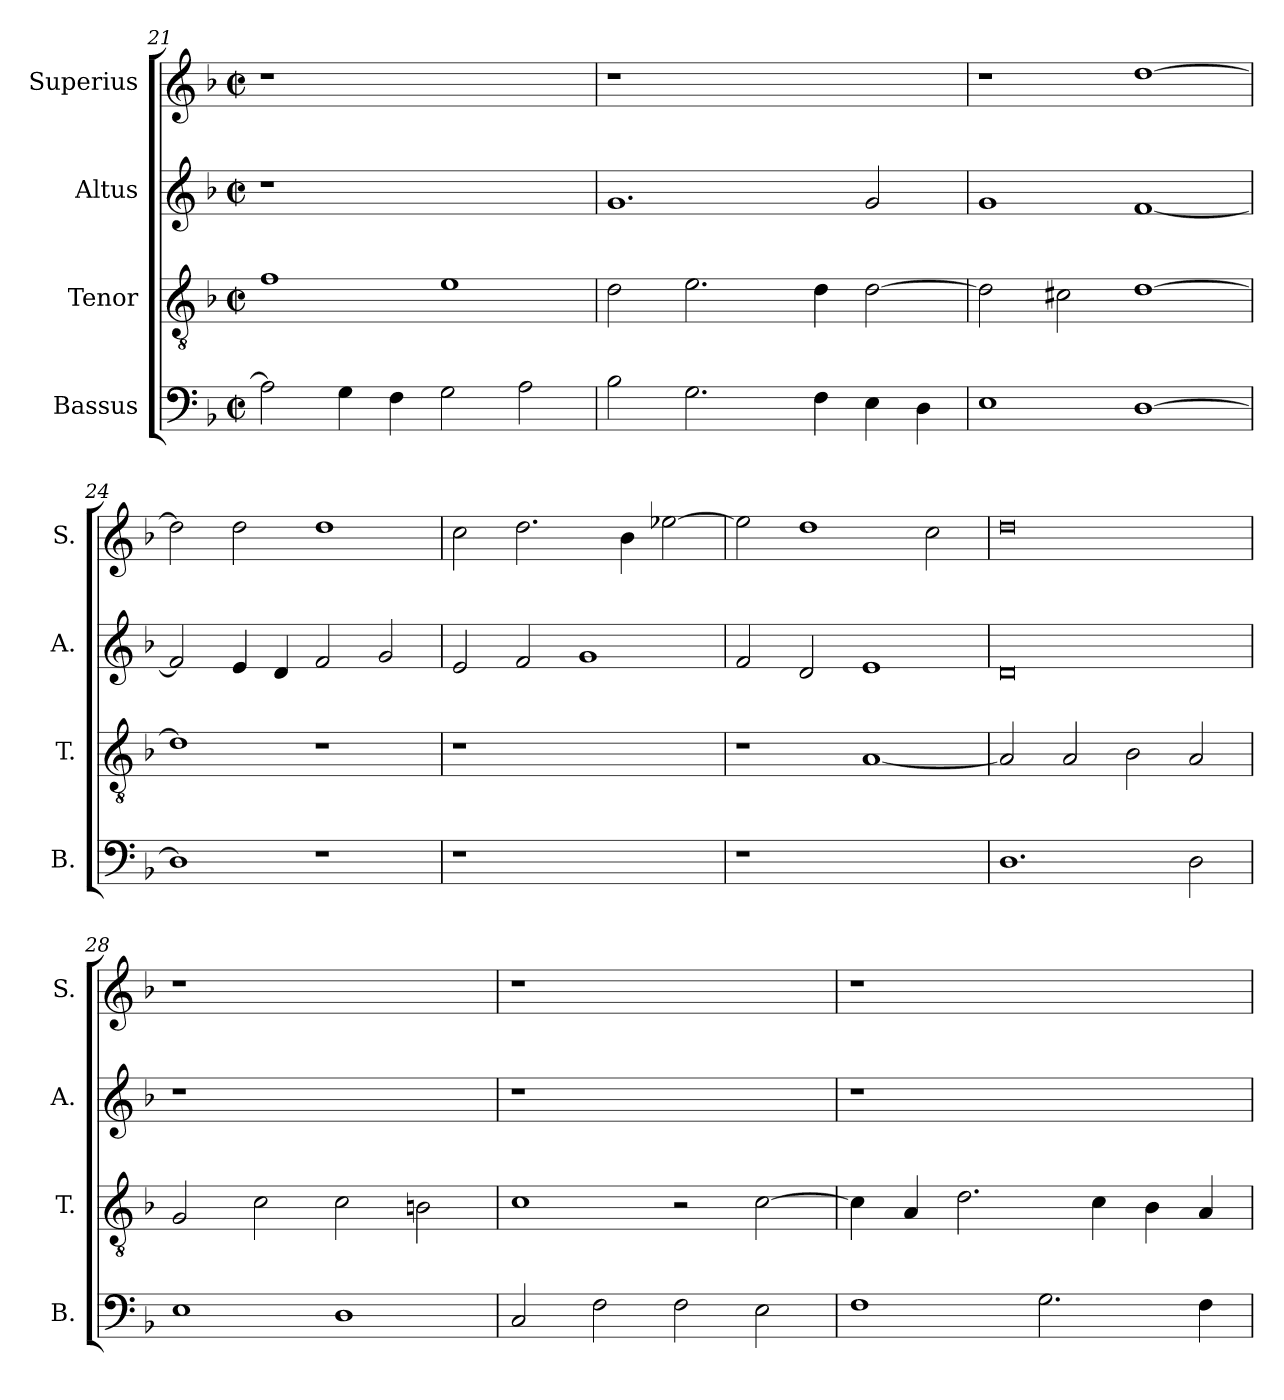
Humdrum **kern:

**kern	**kern	**kern	**kern
*part4	*part3	*part2	*part1
*staff4	*staff3	*staff2	*staff1
*I"Bassus	*I"Tenor	*I"Altus	*I"Superius
*I'B.	*I'T.	*I'A.	*I'S.
*clefF4	*clefGv2	*clefG2	*clefG2
*	*ITrd7c12	*	*
*k[b-]	*k[b-]	*k[b-]	*k[b-]
*F:	*F:	*F:	*F:
*M2/2	*M2/2	*M2/2	*M2/2
*met(c|)	*met(c|)	*met(c|)	*met(c|)
=21	=21	=21	=21
!	!	!LO:N:vis=1	!LO:N:vis=1
2Ai\]	1Fi	1r	1r
4Gi\	.	.	.
4Fi\	.	.	.
2Gi\	1Ei	1ryy	1ryy
2Ai\	.	.	.
=22	=22	=22	=22
!	!	!	!LO:N:vis=1
2B-i\	2Di\	1.gi	1r
2.Gi\	2.Ei\	.	.
.	.	.	1ryy
4Fi\	4Di\	.	.
4Ei\	[>2Di\	2gi/	.
4Di\	.	.	.
=23	=23	=23	=23
1Ei	2Di\]	1gi	1r
.	2C#Xi\	.	.
[>1Di	[>1Di	[<1fi	[>1ddi
=24	=24	=24	=24
1Di]	1Di]	2fi/]	2ddi\]
.	.	4ei/	2ddi\
.	.	4di/	.
1r	1r	2fi/	1ddi
.	.	2gi/	.
!!LO:LB:g=z
=25	=25	=25	=25
!LO:N:vis=1	!LO:N:vis=1	!	!
1r	1r	2ei/	2cci\
.	.	2fi/	2.ddi\
1ryy	1ryy	1gi	.
.	.	.	4b-i\
.	.	.	[>2ee-Xi\
=26	=26	=26	=26
!LO:N:vis=1	!	!	!
1r	1r	2fi/	2ee-i\]
.	.	2di/	1ddi
1ryy	[<1AAi	1ei	.
.	.	.	2cci\
=27	=27	=27	=27
1.Di	2AAi/]	0di	0ddi
.	2AAi/	.	.
.	2BB-i\	.	.
2Di\	2AAi/	.	.
=28	=28	=28	=28
!	!	!LO:N:vis=1	!LO:N:vis=1
1Ei	2GGi/	1r	1r
.	2Ci\	.	.
1Di	2Ci\	1ryy	1ryy
.	2BBni\	.	.
=29	=29	=29	=29
!	!	!LO:N:vis=1	!LO:N:vis=1
2Ci/	1Ci	1r	1r
2Fi\	.	.	.
2Fi\	2r	1ryy	1ryy
2Ei\	[>2Ci\	.	.
!!LO:LB:g=z
=30	=30	=30	=30
!	!	!LO:N:vis=1	!LO:N:vis=1
1Fi	4Ci\]	1r	1r
.	4AAi/	.	.
.	2.Di\	.	.
2.Gi\	.	1ryy	1ryy
.	4Ci\	.	.
.	4BB-i\	.	.
4Fi\	4AAi/	.	.
=	=	=	=
*-	*-	*-	*-
